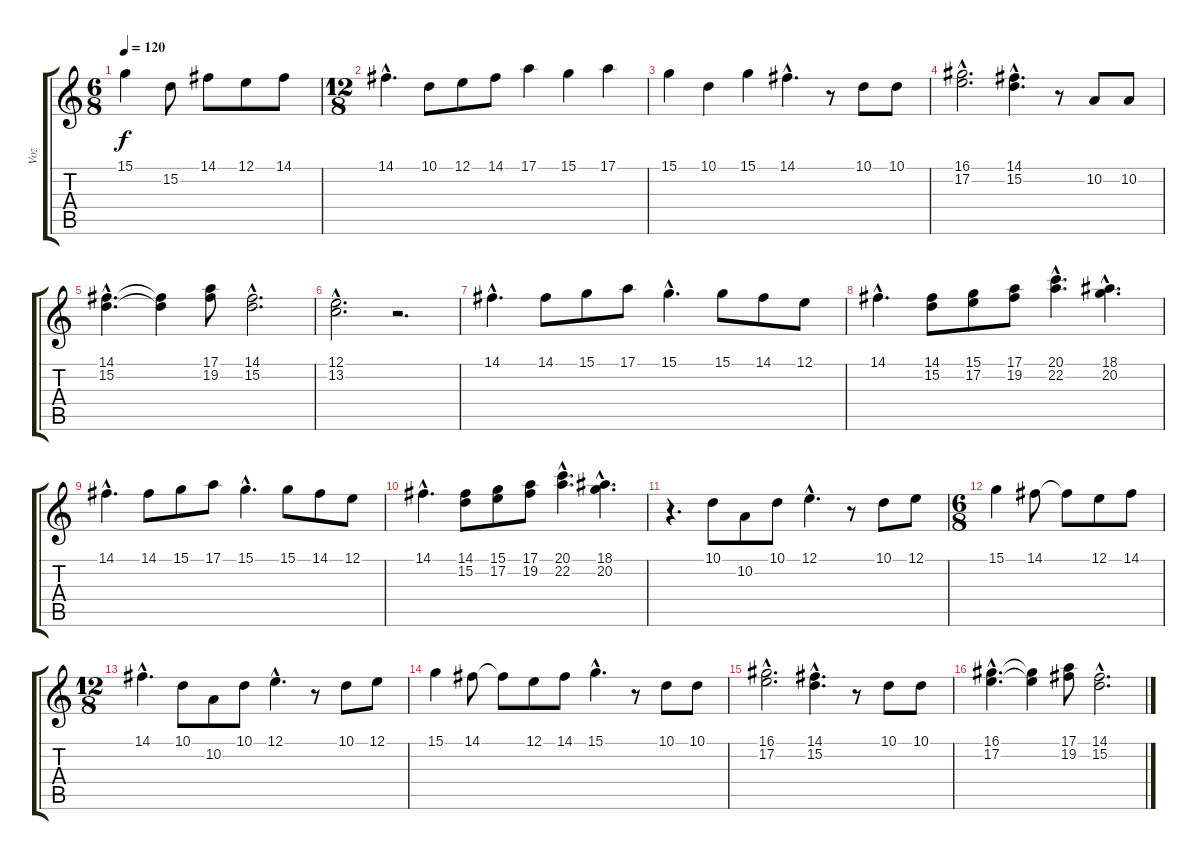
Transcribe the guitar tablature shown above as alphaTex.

\track ("Voz" "Voz") {instrument lead6voice}
\staff {score tabs}
\tuning (E4 B3 G3 D3 A2 E2) {hide}
\ts (6 8)
\tempo 120
\clef g2
\ks c
15.1.4{dy f} 15.2.8 14.1.8 12.1.8 14.1.8 |
\ts (12 8)
14.1{hac}.4{d} 10.1.8 12.1.8 14.1.8 17.1.4 15.1.4 17.1.4 |
15.1.4 10.1.4 15.1.4 14.1{hac}.4{d} r.8 10.1.8 10.1.8 |
(16.1{hac} 17.2{hac}).2{d} (14.1{hac} 15.2{hac}).4{d} r.8 10.2.8 10.2.8 |
(14.1{hac} 15.2{hac}).4{d} (14.1{t} 15.2{t}).4 (17.1 19.2).8 (14.1{hac} 15.2{hac}).2{d} |
(12.1{hac} 13.2{hac}).2{d} r.2{d} |
14.1{hac}.4{d} 14.1.8 15.1.8 17.1.8 15.1{hac}.4{d} 15.1.8 14.1.8 12.1.8 |
14.1{hac}.4{d} (14.1 15.2).8 (15.1 17.2).8 (17.1 19.2).8 (20.1{hac} 22.2{hac}).4{d} (18.1{hac} 20.2{hac}).4{d} |
14.1{hac}.4{d} 14.1.8 15.1.8 17.1.8 15.1{hac}.4{d} 15.1.8 14.1.8 12.1.8 |
14.1{hac}.4{d} (14.1 15.2).8 (15.1 17.2).8 (17.1 19.2).8 (20.1{hac} 22.2{hac}).4{d} (18.1{hac} 20.2{hac}).4{d} |
r.4{d} 10.1.8 10.2.8 10.1.8 12.1{hac}.4{d} r.8 10.1.8 12.1.8 |
\ts (6 8)
15.1.4 14.1.8 14.1{t}.8 12.1.8 14.1.8 |
\ts (12 8)
14.1{hac}.4{d} 10.1.8 10.2.8 10.1.8 12.1{hac}.4{d} r.8 10.1.8 12.1.8 |
15.1.4 14.1.8 14.1{t}.8 12.1.8 14.1.8 15.1{hac}.4{d} r.8 10.1.8 10.1.8 |
(16.1{hac} 17.2{hac}).2{d} (14.1{hac} 15.2{hac}).4{d} r.8 10.1.8 10.1.8 |
(16.1{hac} 17.2{hac}).4{d} (16.1{t} 17.2{t}).4 (17.1 19.2).8 (14.1{hac} 15.2{hac}).2{d}
